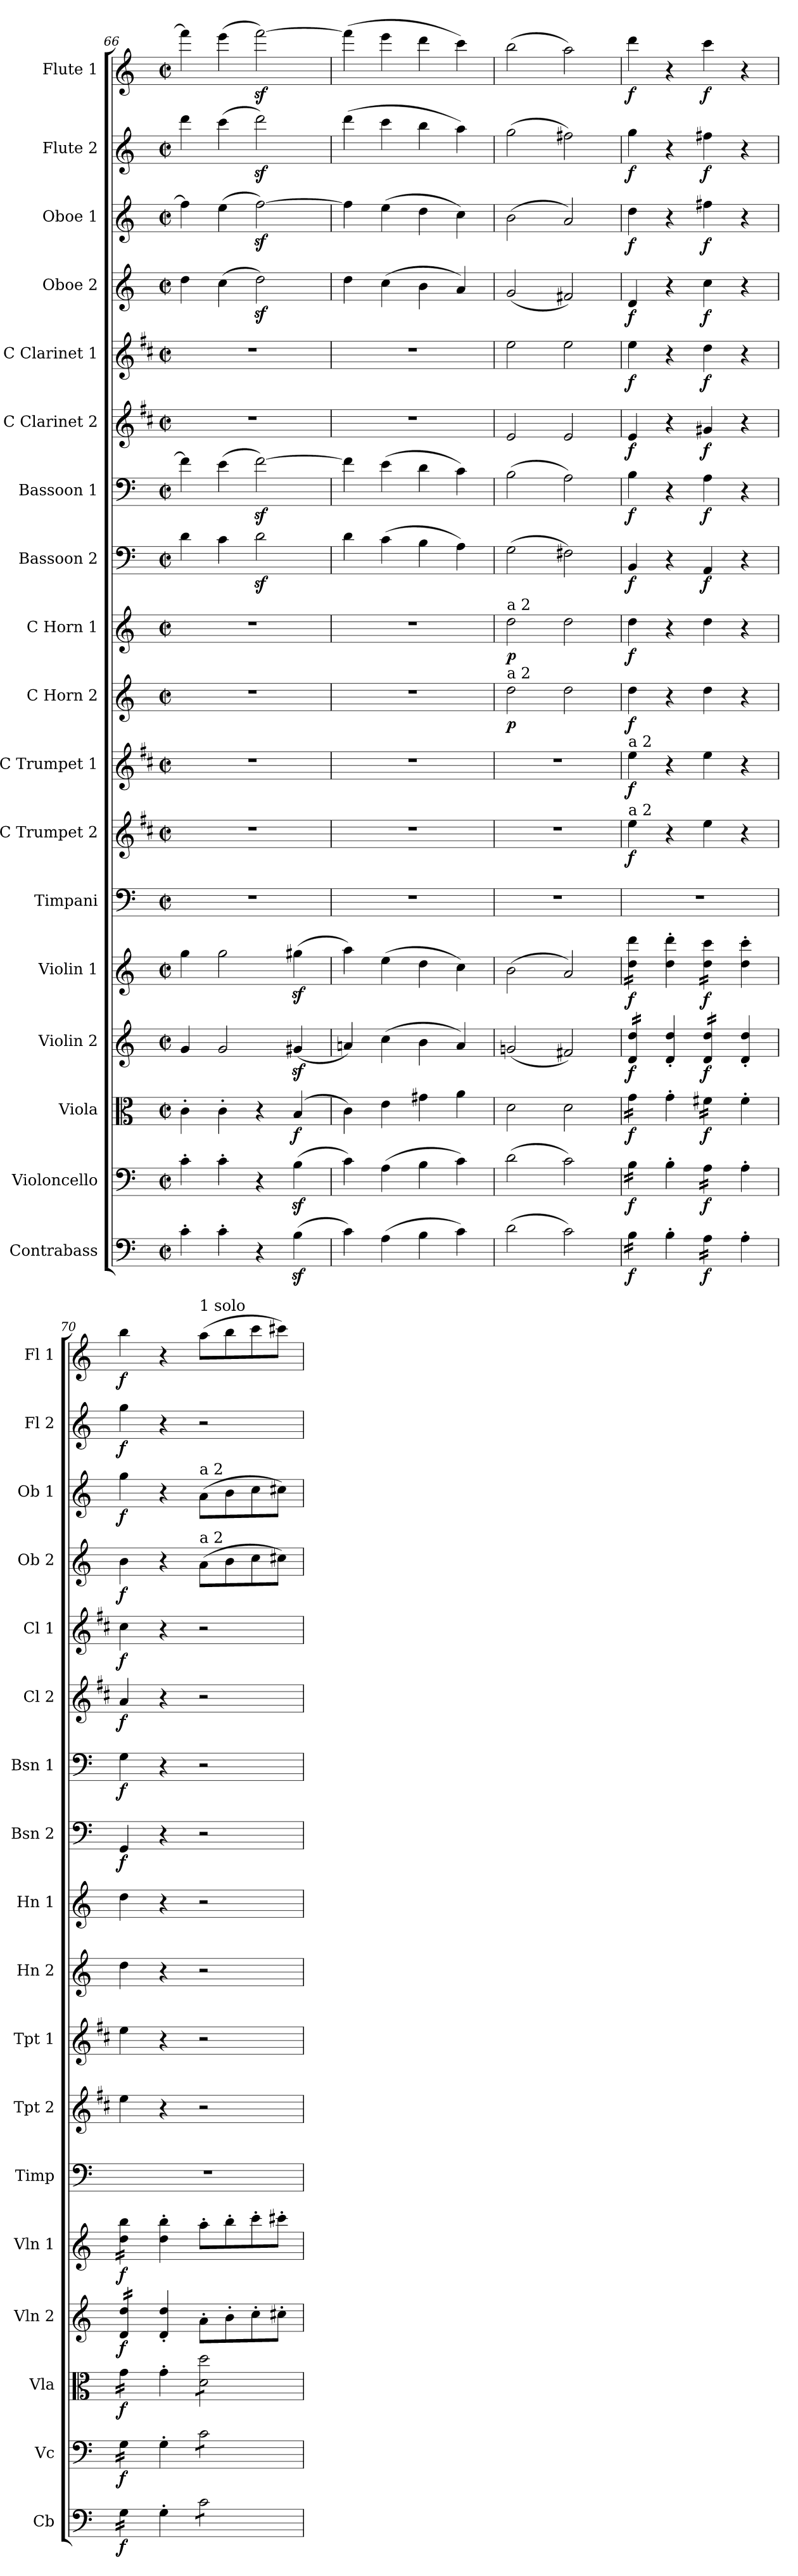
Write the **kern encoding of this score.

**kern	**dynam	**kern	**dynam	**kern	**dynam	**kern	**dynam	**kern	**dynam	**kern	**kern	**dynam	**kern	**dynam	**kern	**dynam	**kern	**dynam	**kern	**dynam	**kern	**dynam	**kern	**dynam	**kern	**dynam	**kern	**dynam	**kern	**dynam	**kern	**dynam	**kern	**dynam
*part18	*part18	*part17	*part17	*part16	*part16	*part15	*part15	*part14	*part14	*part13	*part12	*part12	*part11	*part11	*part10	*part10	*part9	*part9	*part8	*part8	*part7	*part7	*part6	*part6	*part5	*part5	*part4	*part4	*part3	*part3	*part2	*part2	*part1	*part1
*staff18	*staff18	*staff17	*staff17	*staff16	*staff16	*staff15	*staff15	*staff14	*staff14	*staff13	*staff12	*staff12	*staff11	*staff11	*staff10	*staff10	*staff9	*staff9	*staff8	*staff8	*staff7	*staff7	*staff6	*staff6	*staff5	*staff5	*staff4	*staff4	*staff3	*staff3	*staff2	*staff2	*staff1	*staff1
*I"Contrabass	*	*I"Violoncello	*	*I"Viola	*	*I"Violin 2	*	*I"Violin 1	*	*I"Timpani	*I"C Trumpet 2	*	*I"C Trumpet 1	*	*I"C Horn 2	*	*I"C Horn 1	*	*I"Bassoon 2	*	*I"Bassoon 1	*	*I"C Clarinet 2	*	*I"C Clarinet 1	*	*I"Oboe 2	*	*I"Oboe 1	*	*I"Flute 2	*	*I"Flute 1	*
*I'Cb	*	*I'Vc	*	*I'Vla	*	*I'Vln 2	*	*I'Vln 1	*	*I'Timp	*I'Tpt 2	*	*I'Tpt 1	*	*I'Hn 2	*	*I'Hn 1	*	*I'Bsn 2	*	*I'Bsn 1	*	*I'Cl 2	*	*I'Cl 1	*	*I'Ob 2	*	*I'Ob 1	*	*I'Fl 2	*	*I'Fl 1	*
*clefF4	*	*clefF4	*	*clefC3	*	*clefG2	*	*clefG2	*	*clefF4	*clefG2	*	*clefG2	*	*clefG2	*	*clefG2	*	*clefF4	*	*clefF4	*	*clefG2	*	*clefG2	*	*clefG2	*	*clefG2	*	*clefG2	*	*clefG2	*
*ITrd7c12	*	*	*	*	*	*	*	*	*	*	*ITrd1c2	*	*ITrd1c2	*	*ITrd7c12	*	*ITrd7c12	*	*	*	*	*	*ITrd1c2	*	*ITrd1c2	*	*	*	*	*	*	*	*	*
*k[]	*	*k[]	*	*k[]	*	*k[]	*	*k[]	*	*k[]	*k[]	*	*k[]	*	*k[]	*	*k[]	*	*k[]	*	*k[]	*	*k[]	*	*k[]	*	*k[]	*	*k[]	*	*k[]	*	*k[]	*
*M2/2	*	*M2/2	*	*M2/2	*	*M2/2	*	*M2/2	*	*M2/2	*M2/2	*	*M2/2	*	*M2/2	*	*M2/2	*	*M2/2	*	*M2/2	*	*M2/2	*	*M2/2	*	*M2/2	*	*M2/2	*	*M2/2	*	*M2/2	*
*met(c|)	*	*met(c|)	*	*met(c|)	*	*met(c|)	*	*met(c|)	*	*met(c|)	*met(c|)	*	*met(c|)	*	*met(c|)	*	*met(c|)	*	*met(c|)	*	*met(c|)	*	*met(c|)	*	*met(c|)	*	*met(c|)	*	*met(c|)	*	*met(c|)	*	*met(c|)	*
=66	=66	=66	=66	=66	=66	=66	=66	=66	=66	=66	=66	=66	=66	=66	=66	=66	=66	=66	=66	=66	=66	=66	=66	=66	=66	=66	=66	=66	=66	=66	=66	=66	=66	=66
4C'\	.	4c'\	.	4c'\	.	4g/	.	4gg\	.	1r	1r	.	1r	.	1r	.	1r	.	4d\	.	4f\]	.	1r	.	1r	.	4dd\	.	4ff\]	.	4ddd\	.	4fff\]	.
4C'\	.	4c'\	.	4c'\	.	2g/	.	2gg\	.	.	.	.	.	.	.	.	.	.	4c\	.	(4e\	.	.	.	.	.	(4cc\	.	(4ee\	.	(4ccc\	.	(4eee\	.
4r	.	4r	.	4r	.	.	.	.	.	.	.	.	.	.	.	.	.	.	2dz<\	.	[2fz<\)	.	.	.	.	.	2ddz<\)	.	[2ffz<\)	.	2dddz<\)	.	[2fffz<\)	.
!	!	!	!	!	!LO:DY:b	!	!	!	!	!	!	!	!	!	!	!	!	!	!	!	!	!	!	!	!	!	!	!	!	!	!	!	!	!
(4BBz<\	.	(4Bz<\	.	(4B/	f	(4g#Xz</	.	(4gg#Xz<\	.	.	.	.	.	.	.	.	.	.	.	.	.	.	.	.	.	.	.	.	.	.	.	.	.	.
=67	=67	=67	=67	=67	=67	=67	=67	=67	=67	=67	=67	=67	=67	=67	=67	=67	=67	=67	=67	=67	=67	=67	=67	=67	=67	=67	=67	=67	=67	=67	=67	=67	=67	=67
4C\)	.	4c\)	.	4c\)	.	4an/)	.	4aa\)	.	1r	1r	.	1r	.	1r	.	1r	.	4d\	.	4f\]	.	1r	.	1r	.	4dd\	.	4ff\]	.	(4ddd\	.	(4fff\]	.
(4AA\	.	(4A\	.	4e\	.	(4cc\	.	(4ee\	.	.	.	.	.	.	.	.	.	.	(4c\	.	(4e\	.	.	.	.	.	(4cc\	.	(4ee\	.	4ccc\	.	4eee\	.
4BB\	.	4B\	.	4g#X\	.	4b\	.	4dd\	.	.	.	.	.	.	.	.	.	.	4B\	.	4d\	.	.	.	.	.	4b\	.	4dd\	.	4bb\	.	4ddd\	.
4C\)	.	4c\)	.	4a\	.	4a/)	.	4cc\)	.	.	.	.	.	.	.	.	.	.	4A\)	.	4c\)	.	.	.	.	.	4a/)	.	4cc\)	.	4aa\)	.	4ccc\)	.
=68	=68	=68	=68	=68	=68	=68	=68	=68	=68	=68	=68	=68	=68	=68	=68	=68	=68	=68	=68	=68	=68	=68	=68	=68	=68	=68	=68	=68	=68	=68	=68	=68	=68	=68
!	!	!	!	!	!	!	!	!	!	!	!	!	!	!	!	!	!LO:TX:a:t=a 2	!	!	!	!	!	!	!	!	!	!	!	!	!	!	!	!	!
!	!	!	!	!	!	!	!	!	!	!	!	!	!	!	!LO:TX:a:t=a 2	!	!	!	!	!	!	!	!	!	!	!	!	!	!	!	!	!	!	!
!	!	!	!	!	!	!	!	!	!	!	!	!	!	!	!	!LO:DY:b	!	!LO:DY:b	!	!	!	!	!	!	!	!	!	!	!	!	!	!	!	!
(2D\	.	(2d\	.	2d\	.	(2gn/	.	(2b\	.	1r	1r	.	1r	.	2d\	p	2d\	p	(2G\	.	(2B\	.	2d/	.	2dd\	.	(2g/	.	(2b\	.	(2gg\	.	(2bb\	.
2C\)	.	2c\)	.	2d\	.	2f#X/)	.	2a/)	.	.	.	.	.	.	2d\	.	2d\	.	2F#X\)	.	2A\)	.	2d/	.	2dd\	.	2f#X/)	.	2a/)	.	2ff#X\)	.	2aa\)	.
=69	=69	=69	=69	=69	=69	=69	=69	=69	=69	=69	=69	=69	=69	=69	=69	=69	=69	=69	=69	=69	=69	=69	=69	=69	=69	=69	=69	=69	=69	=69	=69	=69	=69	=69
!	!	!	!	!	!	!	!	!	!	!	!	!	!LO:TX:a:t=a 2	!	!	!	!	!	!	!	!	!	!	!	!	!	!	!	!	!	!	!	!	!
!	!	!	!	!	!	!	!	!	!	!	!LO:TX:a:t=a 2	!	!	!	!	!	!	!	!	!	!	!	!	!	!	!	!	!	!	!	!	!	!	!
!	!LO:DY:b	!	!LO:DY:b	!	!LO:DY:b	!	!LO:DY:b	!	!LO:DY:b	!	!	!LO:DY:b	!	!LO:DY:b	!	!LO:DY:b	!	!LO:DY:b	!	!LO:DY:b	!	!LO:DY:b	!	!LO:DY:b	!	!LO:DY:b	!	!LO:DY:b	!	!LO:DY:b	!	!LO:DY:b	!	!LO:DY:b
*tremolo	*	*	*	*	*	*	*	*	*	*	*	*	*	*	*	*	*	*	*	*	*	*	*	*	*	*	*	*	*	*	*	*	*	*
*	*	*tremolo	*	*	*	*	*	*	*	*	*	*	*	*	*	*	*	*	*	*	*	*	*	*	*	*	*	*	*	*	*	*	*	*
*	*	*	*	*tremolo	*	*	*	*	*	*	*	*	*	*	*	*	*	*	*	*	*	*	*	*	*	*	*	*	*	*	*	*	*	*
*	*	*	*	*	*	*tremolo	*	*	*	*	*	*	*	*	*	*	*	*	*	*	*	*	*	*	*	*	*	*	*	*	*	*	*	*
*	*	*	*	*	*	*	*	*tremolo	*	*	*	*	*	*	*	*	*	*	*	*	*	*	*	*	*	*	*	*	*	*	*	*	*	*
16BB\LL	f	16B\LL	f	16g\LL	f	16d/ 16dd/LL	f	16dd\ 16ddd\LL	f	1r	4dd\	f	4dd\	f	4d\	f	4d\	f	4BB/	f	4B\	f	4d/	f	4dd\	f	4d/	f	4dd\	f	4gg\	f	4ddd\	f
16BB\	.	16B\	.	16g\	.	16d/ 16dd/	.	16dd\ 16ddd\	.	.	.	.	.	.	.	.	.	.	.	.	.	.	.	.	.	.	.	.	.	.	.	.	.	.
16BB\	.	16B\	.	16g\	.	16d/ 16dd/	.	16dd\ 16ddd\	.	.	.	.	.	.	.	.	.	.	.	.	.	.	.	.	.	.	.	.	.	.	.	.	.	.
16BB\JJ	.	16B\JJ	.	16g\JJ	.	16d/ 16dd/JJ	.	16dd\ 16ddd\JJ	.	.	.	.	.	.	.	.	.	.	.	.	.	.	.	.	.	.	.	.	.	.	.	.	.	.
*	*	*	*	*	*	*	*	*Xtremolo	*	*	*	*	*	*	*	*	*	*	*	*	*	*	*	*	*	*	*	*	*	*	*	*	*	*
*	*	*	*	*	*	*Xtremolo	*	*	*	*	*	*	*	*	*	*	*	*	*	*	*	*	*	*	*	*	*	*	*	*	*	*	*	*
*	*	*	*	*Xtremolo	*	*	*	*	*	*	*	*	*	*	*	*	*	*	*	*	*	*	*	*	*	*	*	*	*	*	*	*	*	*
*	*	*Xtremolo	*	*	*	*	*	*	*	*	*	*	*	*	*	*	*	*	*	*	*	*	*	*	*	*	*	*	*	*	*	*	*	*
*Xtremolo	*	*	*	*	*	*	*	*	*	*	*	*	*	*	*	*	*	*	*	*	*	*	*	*	*	*	*	*	*	*	*	*	*	*
4BB'\	.	4B'\	.	4g'\	.	4d/' 4dd/'	.	4dd\' 4ddd\'	.	.	4r	.	4r	.	4r	.	4r	.	4r	.	4r	.	4r	.	4r	.	4r	.	4r	.	4r	.	4r	.
!	!LO:DY:b	!	!LO:DY:b	!	!LO:DY:b	!	!LO:DY:b	!	!LO:DY:b	!	!	!	!	!	!	!	!	!	!	!LO:DY:b	!	!LO:DY:b	!	!LO:DY:b	!	!LO:DY:b	!	!LO:DY:b	!	!LO:DY:b	!	!LO:DY:b	!	!LO:DY:b
*tremolo	*	*	*	*	*	*	*	*	*	*	*	*	*	*	*	*	*	*	*	*	*	*	*	*	*	*	*	*	*	*	*	*	*	*
*	*	*tremolo	*	*	*	*	*	*	*	*	*	*	*	*	*	*	*	*	*	*	*	*	*	*	*	*	*	*	*	*	*	*	*	*
*	*	*	*	*tremolo	*	*	*	*	*	*	*	*	*	*	*	*	*	*	*	*	*	*	*	*	*	*	*	*	*	*	*	*	*	*
*	*	*	*	*	*	*tremolo	*	*	*	*	*	*	*	*	*	*	*	*	*	*	*	*	*	*	*	*	*	*	*	*	*	*	*	*
*	*	*	*	*	*	*	*	*tremolo	*	*	*	*	*	*	*	*	*	*	*	*	*	*	*	*	*	*	*	*	*	*	*	*	*	*
16AA\LL	f	16A\LL	f	16f#X\LL	f	16d/ 16dd/LL	f	16dd\ 16ccc\LL	f	.	4dd\	.	4dd\	.	4d\	.	4d\	.	4AA/	f	4A\	f	4f#X/	f	4cc\	f	4cc\	f	4ff#X\	f	4ff#X\	f	4ccc\	f
16AA\	.	16A\	.	16f#X\	.	16d/ 16dd/	.	16dd\ 16ccc\	.	.	.	.	.	.	.	.	.	.	.	.	.	.	.	.	.	.	.	.	.	.	.	.	.	.
16AA\	.	16A\	.	16f#X\	.	16d/ 16dd/	.	16dd\ 16ccc\	.	.	.	.	.	.	.	.	.	.	.	.	.	.	.	.	.	.	.	.	.	.	.	.	.	.
16AA\JJ	.	16A\JJ	.	16f#X\JJ	.	16d/ 16dd/JJ	.	16dd\ 16ccc\JJ	.	.	.	.	.	.	.	.	.	.	.	.	.	.	.	.	.	.	.	.	.	.	.	.	.	.
*	*	*	*	*	*	*	*	*Xtremolo	*	*	*	*	*	*	*	*	*	*	*	*	*	*	*	*	*	*	*	*	*	*	*	*	*	*
*	*	*	*	*	*	*Xtremolo	*	*	*	*	*	*	*	*	*	*	*	*	*	*	*	*	*	*	*	*	*	*	*	*	*	*	*	*
*	*	*	*	*Xtremolo	*	*	*	*	*	*	*	*	*	*	*	*	*	*	*	*	*	*	*	*	*	*	*	*	*	*	*	*	*	*
*	*	*Xtremolo	*	*	*	*	*	*	*	*	*	*	*	*	*	*	*	*	*	*	*	*	*	*	*	*	*	*	*	*	*	*	*	*
*Xtremolo	*	*	*	*	*	*	*	*	*	*	*	*	*	*	*	*	*	*	*	*	*	*	*	*	*	*	*	*	*	*	*	*	*	*
4AA'\	.	4A'\	.	4f#'\	.	4d/' 4dd/'	.	4dd\' 4ccc\'	.	.	4r	.	4r	.	4r	.	4r	.	4r	.	4r	.	4r	.	4r	.	4r	.	4r	.	4r	.	4r	.
=70	=70	=70	=70	=70	=70	=70	=70	=70	=70	=70	=70	=70	=70	=70	=70	=70	=70	=70	=70	=70	=70	=70	=70	=70	=70	=70	=70	=70	=70	=70	=70	=70	=70	=70
!	!LO:DY:b	!	!LO:DY:b	!	!LO:DY:b	!	!LO:DY:b	!	!LO:DY:b	!	!	!	!	!	!	!	!	!	!	!LO:DY:b	!	!LO:DY:b	!	!LO:DY:b	!	!LO:DY:b	!	!LO:DY:b	!	!LO:DY:b	!	!LO:DY:b	!	!LO:DY:b
*tremolo	*	*	*	*	*	*	*	*	*	*	*	*	*	*	*	*	*	*	*	*	*	*	*	*	*	*	*	*	*	*	*	*	*	*
*	*	*tremolo	*	*	*	*	*	*	*	*	*	*	*	*	*	*	*	*	*	*	*	*	*	*	*	*	*	*	*	*	*	*	*	*
*	*	*	*	*tremolo	*	*	*	*	*	*	*	*	*	*	*	*	*	*	*	*	*	*	*	*	*	*	*	*	*	*	*	*	*	*
*	*	*	*	*	*	*tremolo	*	*	*	*	*	*	*	*	*	*	*	*	*	*	*	*	*	*	*	*	*	*	*	*	*	*	*	*
*	*	*	*	*	*	*	*	*tremolo	*	*	*	*	*	*	*	*	*	*	*	*	*	*	*	*	*	*	*	*	*	*	*	*	*	*
16GG\LL	f	16G\LL	f	16g\LL	f	16d/ 16dd/LL	f	16dd\ 16bb\LL	f	1r	4dd\	.	4dd\	.	4d\	.	4d\	.	4GG/	f	4G\	f	4g/	f	4b\	f	4b\	f	4gg\	f	4gg\	f	4bb\	f
16GG\	.	16G\	.	16g\	.	16d/ 16dd/	.	16dd\ 16bb\	.	.	.	.	.	.	.	.	.	.	.	.	.	.	.	.	.	.	.	.	.	.	.	.	.	.
16GG\	.	16G\	.	16g\	.	16d/ 16dd/	.	16dd\ 16bb\	.	.	.	.	.	.	.	.	.	.	.	.	.	.	.	.	.	.	.	.	.	.	.	.	.	.
16GG\JJ	.	16G\JJ	.	16g\JJ	.	16d/ 16dd/JJ	.	16dd\ 16bb\JJ	.	.	.	.	.	.	.	.	.	.	.	.	.	.	.	.	.	.	.	.	.	.	.	.	.	.
*	*	*	*	*	*	*	*	*Xtremolo	*	*	*	*	*	*	*	*	*	*	*	*	*	*	*	*	*	*	*	*	*	*	*	*	*	*
*	*	*	*	*	*	*Xtremolo	*	*	*	*	*	*	*	*	*	*	*	*	*	*	*	*	*	*	*	*	*	*	*	*	*	*	*	*
*	*	*	*	*Xtremolo	*	*	*	*	*	*	*	*	*	*	*	*	*	*	*	*	*	*	*	*	*	*	*	*	*	*	*	*	*	*
*	*	*Xtremolo	*	*	*	*	*	*	*	*	*	*	*	*	*	*	*	*	*	*	*	*	*	*	*	*	*	*	*	*	*	*	*	*
*Xtremolo	*	*	*	*	*	*	*	*	*	*	*	*	*	*	*	*	*	*	*	*	*	*	*	*	*	*	*	*	*	*	*	*	*	*
4GG'\	.	4G'\	.	4g'\	.	4d/' 4dd/'	.	4dd\' 4bb\'	.	.	4r	.	4r	.	4r	.	4r	.	4r	.	4r	.	4r	.	4r	.	4r	.	4r	.	4r	.	4r	.
!	!	!	!	!	!	!	!	!	!	!	!	!	!	!	!	!	!	!	!	!	!	!	!	!	!	!	!	!	!	!	!	!	!LO:TX:a:t=1 solo	!
!	!	!	!	!	!	!	!	!	!	!	!	!	!	!	!	!	!	!	!	!	!	!	!	!	!	!	!	!	!LO:TX:a:t=a 2	!	!	!	!	!
!	!	!	!	!	!	!	!	!	!	!	!	!	!	!	!	!	!	!	!	!	!	!	!	!	!	!	!LO:TX:a:t=a 2	!	!	!	!	!	!	!
*tremolo	*	*	*	*	*	*	*	*	*	*	*	*	*	*	*	*	*	*	*	*	*	*	*	*	*	*	*	*	*	*	*	*	*	*
*	*	*tremolo	*	*	*	*	*	*	*	*	*	*	*	*	*	*	*	*	*	*	*	*	*	*	*	*	*	*	*	*	*	*	*	*
*	*	*	*	*tremolo	*	*	*	*	*	*	*	*	*	*	*	*	*	*	*	*	*	*	*	*	*	*	*	*	*	*	*	*	*	*
8C\L	.	8c\L	.	8d\ 8dd\L	.	8a'\L	.	8aa'\L	.	.	2r	.	2r	.	2r	.	2r	.	2r	.	2r	.	2r	.	2r	.	(8a\L	.	(8a\L	.	2r	.	(8aa\L	.
8C\	.	8c\	.	8d\ 8dd\	.	8b'\	.	8bb'\	.	.	.	.	.	.	.	.	.	.	.	.	.	.	.	.	.	.	8b\	.	8b\	.	.	.	8bb\	.
8C\	.	8c\	.	8d\ 8dd\	.	8cc'\	.	8ccc'\	.	.	.	.	.	.	.	.	.	.	.	.	.	.	.	.	.	.	8cc\	.	8cc\	.	.	.	8ccc\	.
8C\J	.	8c\J	.	8d\ 8dd\J	.	8cc#X'\J	.	8ccc#X'\J	.	.	.	.	.	.	.	.	.	.	.	.	.	.	.	.	.	.	8cc#X\J)	.	8cc#X\J)	.	.	.	8ccc#X\J)	.
*	*	*	*	*Xtremolo	*	*	*	*	*	*	*	*	*	*	*	*	*	*	*	*	*	*	*	*	*	*	*	*	*	*	*	*	*	*
*	*	*Xtremolo	*	*	*	*	*	*	*	*	*	*	*	*	*	*	*	*	*	*	*	*	*	*	*	*	*	*	*	*	*	*	*	*
*Xtremolo	*	*	*	*	*	*	*	*	*	*	*	*	*	*	*	*	*	*	*	*	*	*	*	*	*	*	*	*	*	*	*	*	*	*
=	=	=	=	=	=	=	=	=	=	=	=	=	=	=	=	=	=	=	=	=	=	=	=	=	=	=	=	=	=	=	=	=	=	=
*-	*-	*-	*-	*-	*-	*-	*-	*-	*-	*-	*-	*-	*-	*-	*-	*-	*-	*-	*-	*-	*-	*-	*-	*-	*-	*-	*-	*-	*-	*-	*-	*-	*-	*-
